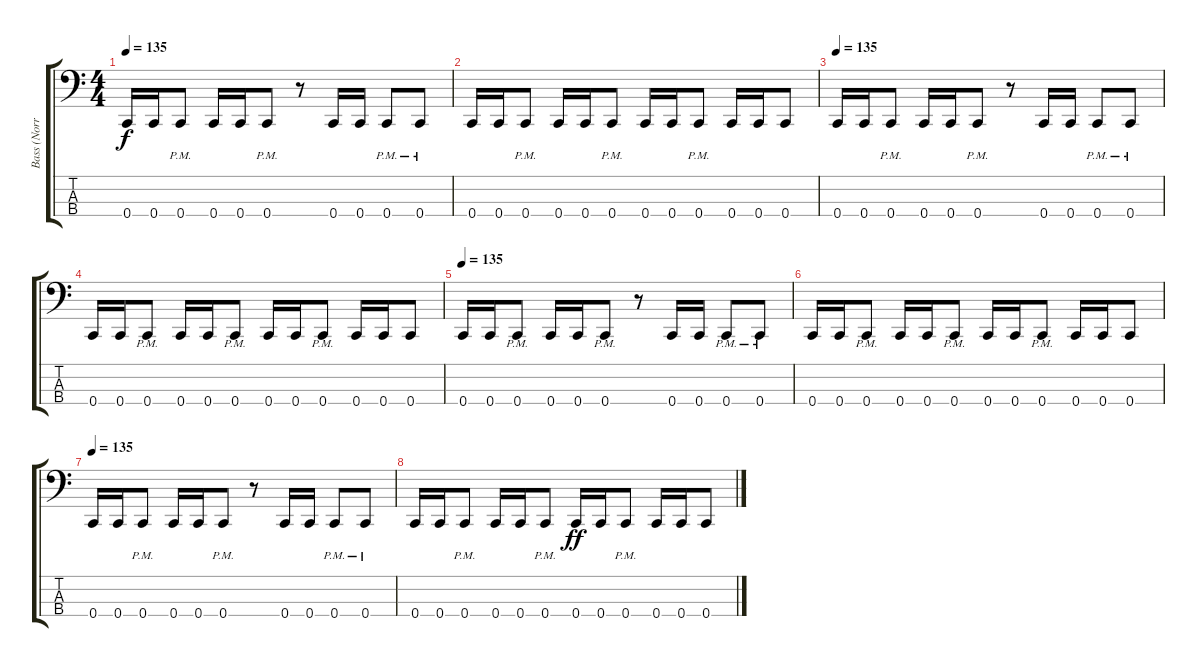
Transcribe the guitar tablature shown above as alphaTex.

\track ("Bass (Norris)" "Bass (Norr") {instrument electricbasspick}
\staff {score tabs}
\tuning (F2 C2 G1 C1) {hide}
\ts (4 4)
\tempo 135
\clef f4
\ks c
0.4.16{dy f} 0.4.16 0.4{pm}.8 0.4.16 0.4.16 0.4{pm}.8 r.8 0.4.16 0.4.16 0.4{pm}.8 0.4{pm}.8 |
0.4.16 0.4.16 0.4{pm}.8 0.4.16 0.4.16 0.4{pm}.8 0.4.16 0.4.16 0.4{pm}.8 0.4.16 0.4.16 0.4.8 |
\tempo 135
0.4.16 0.4.16 0.4{pm}.8 0.4.16 0.4.16 0.4{pm}.8 r.8 0.4.16 0.4.16 0.4{pm}.8 0.4{pm}.8 |
0.4.16 0.4.16 0.4{pm}.8 0.4.16 0.4.16 0.4{pm}.8 0.4.16 0.4.16 0.4{pm}.8 0.4.16 0.4.16 0.4.8 |
\tempo 135
0.4.16 0.4.16 0.4{pm}.8 0.4.16 0.4.16 0.4{pm}.8 r.8 0.4.16 0.4.16 0.4{pm}.8 0.4{pm}.8 |
0.4.16 0.4.16 0.4{pm}.8 0.4.16 0.4.16 0.4{pm}.8 0.4.16 0.4.16 0.4{pm}.8 0.4.16 0.4.16 0.4.8 |
\tempo 135
0.4.16 0.4.16 0.4{pm}.8 0.4.16 0.4.16 0.4{pm}.8 r.8 0.4.16 0.4.16 0.4{pm}.8 0.4{pm}.8 |
0.4.16 0.4.16 0.4{pm}.8 0.4.16 0.4.16 0.4{pm}.8 0.4.16{dy ff} 0.4.16 0.4{pm}.8 0.4.16 0.4.16 0.4.8
